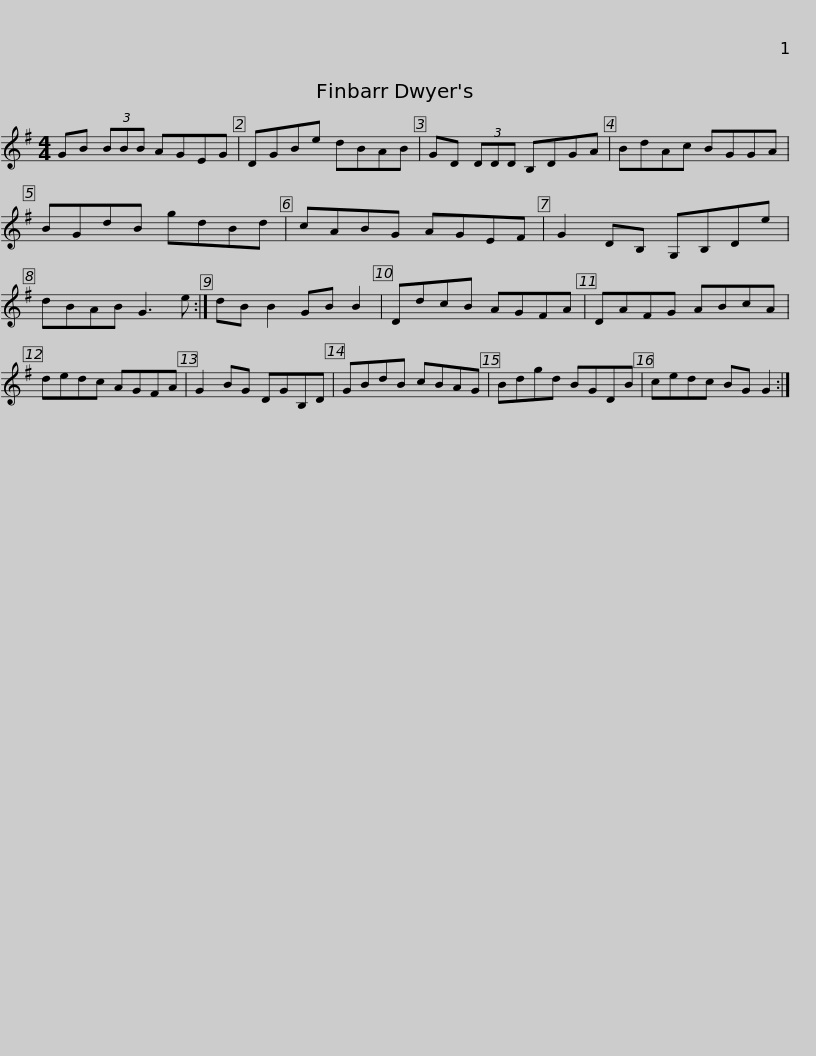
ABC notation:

X:1
L:1/8
M:4/4
I:linebreak $
K:G
V:1 treble
V:1
 GB (3BBB AGEG | DGBe dBAB | GD (3DDD B,DGA | BdAc BGGA | BGdB gdBd |$ %5
 cABG AGEF | G2 DB, G,B,De | dBAB G3 e :| dB B2 GB B2 | DdcB AGFA | %10
 DAFG ABcA |$ dedc AGFA | G2 BG DGB,D | GBdB cBAG | Bdgd BGDB | %15
 cedc BG G2 :| %16
